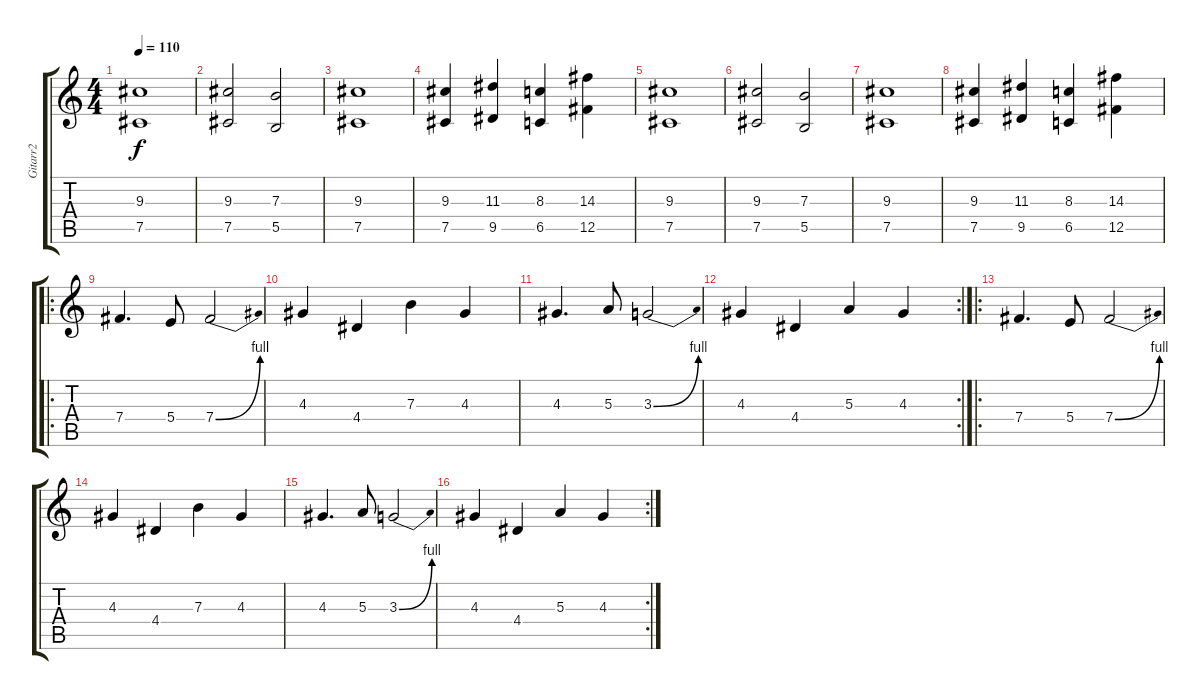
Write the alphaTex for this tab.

\track ("Gitarr2" "Gitarr2") {instrument overdrivenguitar}
\staff {score tabs}
\tuning (Db4 Ab3 E3 B2 Gb2 Db2) {hide}
\ts (4 4)
\tempo 110
\clef g2
\ks c
(9.3 7.5).1{dy f} |
(9.3 7.5).2 (7.3 5.5).2 |
(9.3 7.5).1 |
(9.3 7.5).4 (11.3 9.5).4 (8.3 6.5).4 (14.3 12.5).4 |
(9.3 7.5).1 |
(9.3 7.5).2 (7.3 5.5).2 |
(9.3 7.5).1 |
(9.3 7.5).4 (11.3 9.5).4 (8.3 6.5).4 (14.3 12.5).4 |
\ro
7.4.4{d} 5.4.8 7.4{be (bend 0 0 60 4)}.2 |
4.3.4 4.4.4 7.3.4 4.3.4 |
4.3.4{d} 5.3.8 3.3{be (bend 0 0 60 4)}.2 |
\rc 2
4.3.4 4.4.4 5.3.4 4.3.4 |
\ro
7.4.4{d} 5.4.8 7.4{be (bend 0 0 60 4)}.2 |
4.3.4 4.4.4 7.3.4 4.3.4 |
4.3.4{d} 5.3.8 3.3{be (bend 0 0 60 4)}.2 |
\rc 2
4.3.4 4.4.4 5.3.4 4.3.4
